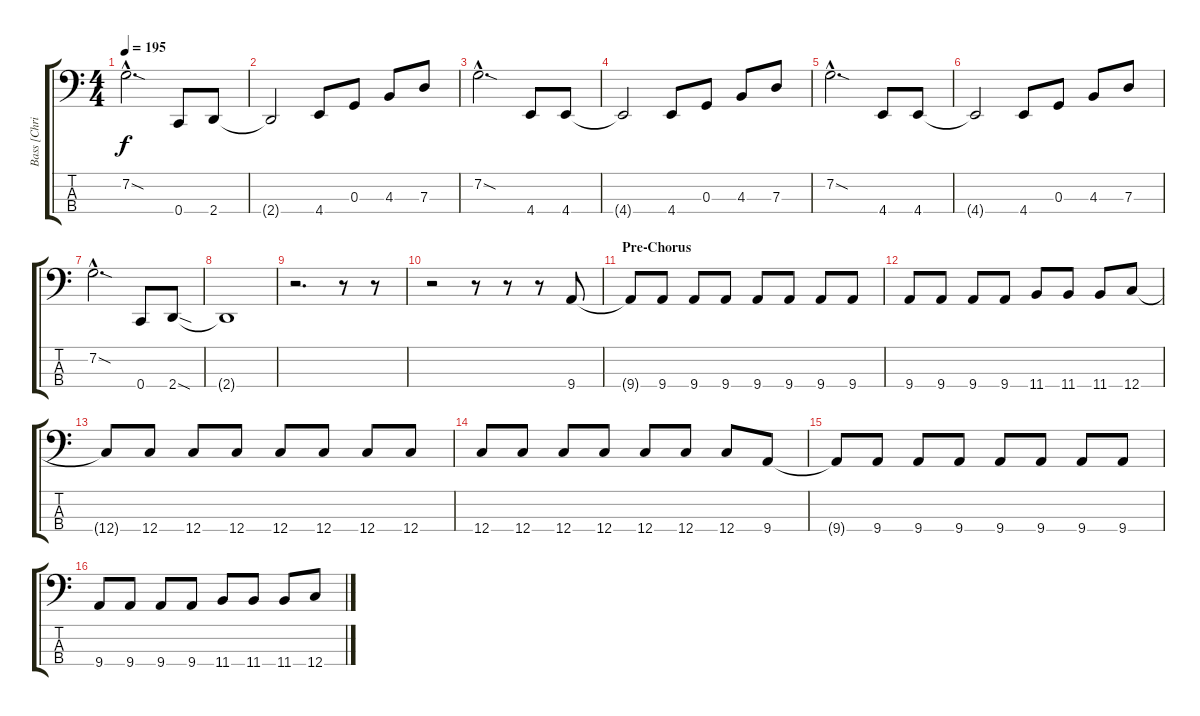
\track ("Bass [Chris Steele]" "Bass [Chri") {instrument electricbasspick}
\staff {score tabs}
\tuning (F2 C2 G1 C1) {hide}
\ts (4 4)
\tempo 195
\clef f4
\ks c
7.2{sod hac}.2{d dy f} 0.4.8 2.4.8 |
2.4{t}.2 4.4.8 0.3.8 4.3.8 7.3.8 |
7.2{sod hac}.2{d} 4.4.8 4.4.8 |
4.4{t}.2 4.4.8 0.3.8 4.3.8 7.3.8 |
7.2{sod hac}.2{d} 4.4.8 4.4.8 |
4.4{t}.2 4.4.8 0.3.8 4.3.8 7.3.8 |
7.2{sod hac}.2{d} 0.4.8 2.4{sod}.8 |
2.4{t}.1 |
r.2{d} r.8 r.8 |
r.2 r.8 r.8 r.8 9.4.8 |
\section ("" "Pre-Chorus")
9.4{t}.8 9.4.8 9.4.8 9.4.8 9.4.8 9.4.8 9.4.8 9.4.8 |
9.4.8 9.4.8 9.4.8 9.4.8 11.4.8 11.4.8 11.4.8 12.4.8 |
12.4{t}.8 12.4.8 12.4.8 12.4.8 12.4.8 12.4.8 12.4.8 12.4.8 |
12.4.8 12.4.8 12.4.8 12.4.8 12.4.8 12.4.8 12.4.8 9.4.8 |
9.4{t}.8 9.4.8 9.4.8 9.4.8 9.4.8 9.4.8 9.4.8 9.4.8 |
9.4.8 9.4.8 9.4.8 9.4.8 11.4.8 11.4.8 11.4.8 12.4.8
